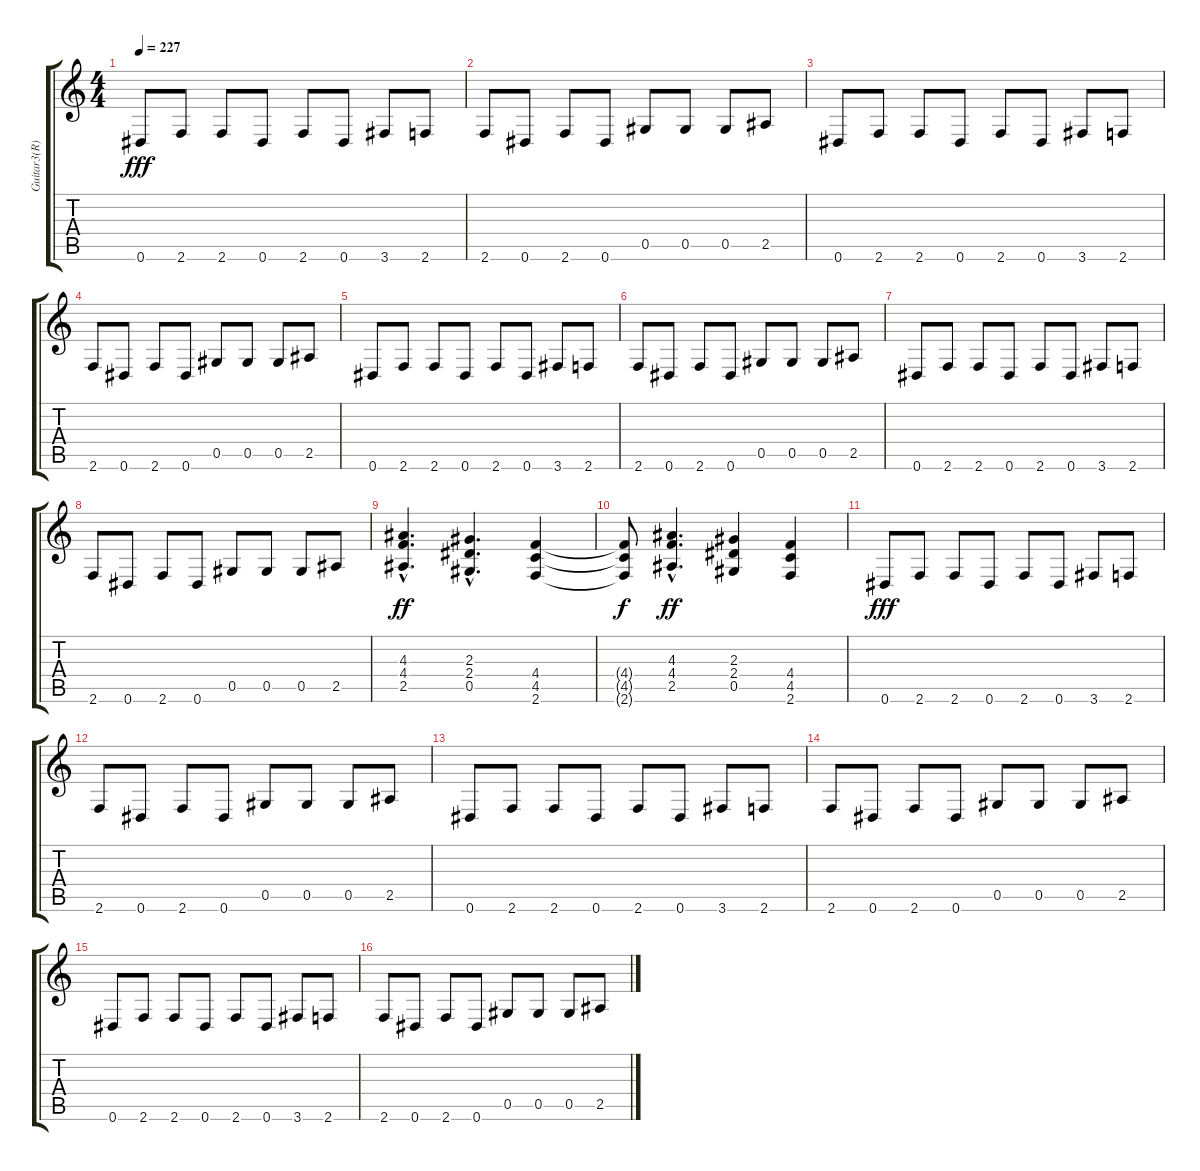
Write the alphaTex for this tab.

\track ("Guitar3(R)" "Guitar3(R)") {instrument distortionguitar}
\staff {score tabs}
\tuning (Eb4 Bb3 Gb3 Db3 Ab2 Eb2) {hide}
\ts (4 4)
\tempo 227
\clef g2
\ks c
0.6.8{dy fff} 2.6.8 2.6.8 0.6.8 2.6.8 0.6.8 3.6.8 2.6.8 |
2.6.8 0.6.8 2.6.8 0.6.8 0.5.8 0.5.8 0.5.8 2.5.8 |
0.6.8 2.6.8 2.6.8 0.6.8 2.6.8 0.6.8 3.6.8 2.6.8 |
2.6.8 0.6.8 2.6.8 0.6.8 0.5.8 0.5.8 0.5.8 2.5.8 |
0.6.8 2.6.8 2.6.8 0.6.8 2.6.8 0.6.8 3.6.8 2.6.8 |
2.6.8 0.6.8 2.6.8 0.6.8 0.5.8 0.5.8 0.5.8 2.5.8 |
0.6.8 2.6.8 2.6.8 0.6.8 2.6.8 0.6.8 3.6.8 2.6.8 |
2.6.8 0.6.8 2.6.8 0.6.8 0.5.8 0.5.8 0.5.8 2.5.8 |
(4.3{hac} 4.4{hac} 2.5{hac}).4{d dy ff} (2.3{hac} 2.4{hac} 0.5{hac}).4{d} (4.4 4.5 2.6).4 |
(4.4{t} 4.5{t} 2.6{t}).8{dy f} (4.3{hac} 4.4{hac} 2.5{hac}).4{d dy ff} (2.3 2.4 0.5).4 (4.4 4.5 2.6).4 |
0.6.8{dy fff} 2.6.8 2.6.8 0.6.8 2.6.8 0.6.8 3.6.8 2.6.8 |
2.6.8 0.6.8 2.6.8 0.6.8 0.5.8 0.5.8 0.5.8 2.5.8 |
0.6.8 2.6.8 2.6.8 0.6.8 2.6.8 0.6.8 3.6.8 2.6.8 |
2.6.8 0.6.8 2.6.8 0.6.8 0.5.8 0.5.8 0.5.8 2.5.8 |
0.6.8 2.6.8 2.6.8 0.6.8 2.6.8 0.6.8 3.6.8 2.6.8 |
2.6.8 0.6.8 2.6.8 0.6.8 0.5.8 0.5.8 0.5.8 2.5.8
